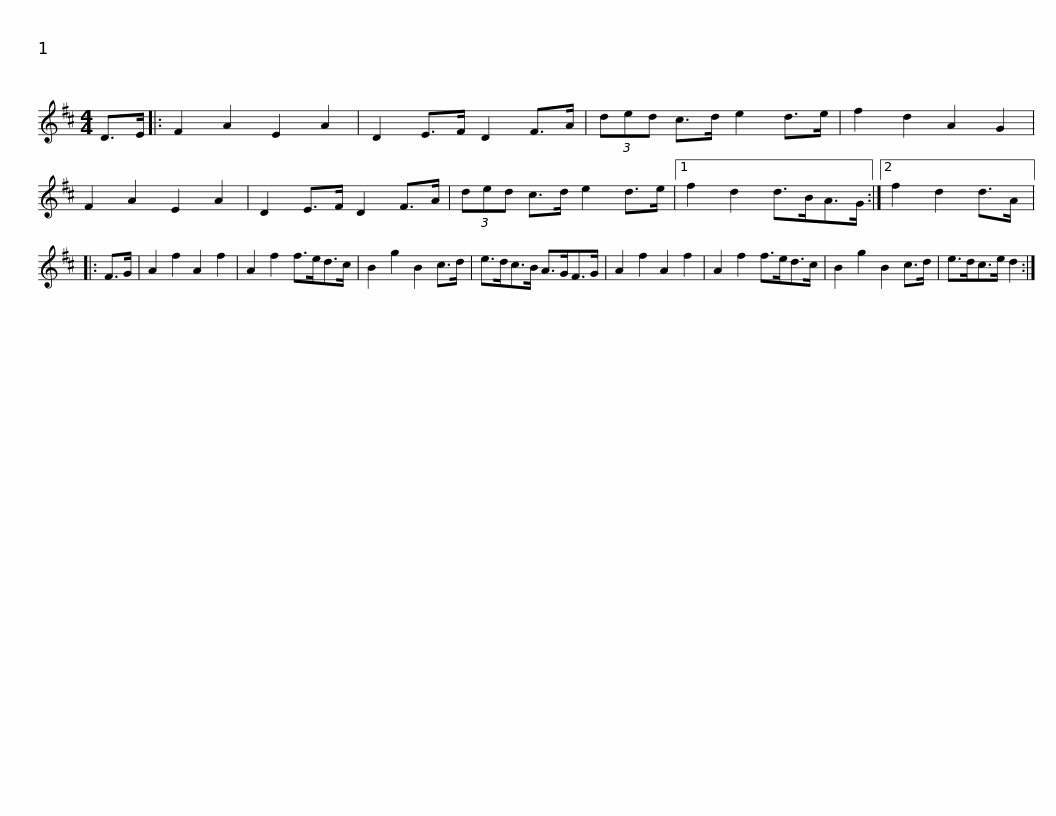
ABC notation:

X:1
L:1/8
M:4/4
I:linebreak $
K:D
V:1 treble
V:1
 D>E |: F2 A2 E2 A2 | D2 E>F D2 F>A | (3ded c>d e2 d>e | f2 d2 A2 G2 | %5
 F2 A2 E2 A2 | D2 E>F D2 F>A |$ (3ded c>d e2 d>e |1 f2 d2 d>BA>G :|2 f2 d2 d>A |: %10
 F>G | A2 f2 A2 f2 | A2 f2 f>ed>c | B2 g2 B2 c>d |$ e>dc>B A>GF>G | %15
 A2 f2 A2 f2 | A2 f2 f>ed>c | B2 g2 B2 c>d | e>dc>e d2 :| %19
